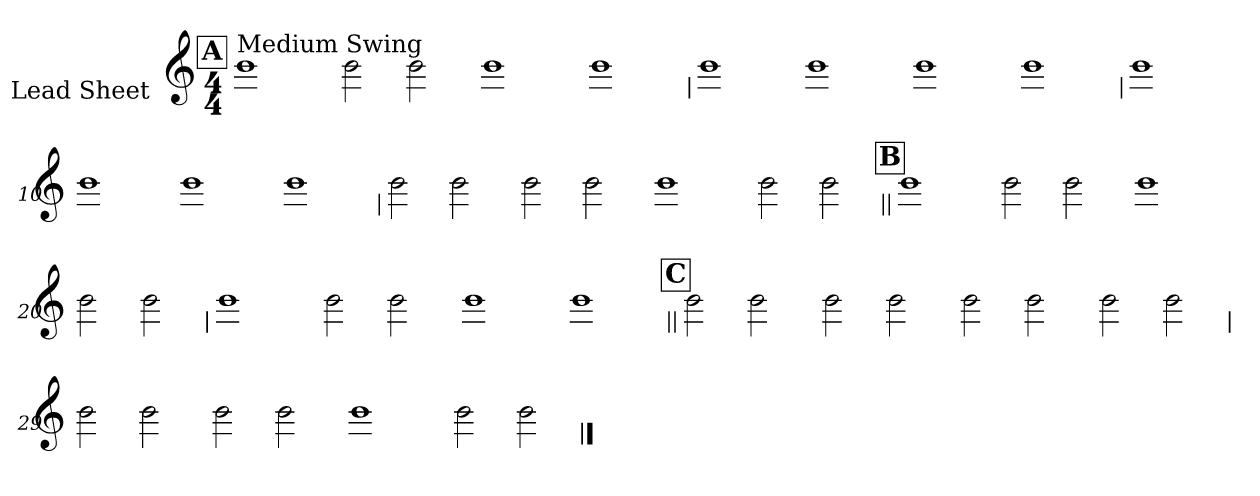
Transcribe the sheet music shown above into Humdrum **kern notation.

**kern
*part1
*staff1
*I"Lead Sheet
*stria0
*clefG2
*k[]
*C:
*M4/4
!!LO:REH:place=s1:a:t=A
=1||
!LO:TX:a:t=Medium Swing
1b
=2-
2b
2b
=3-
1b
=4-
1b
!!LO:LB:g=z
=5
1b
=6-
1b
=7-
1b
=8-
1b
!!LO:LB:g=z
=9
1b
=10-
1b
=11-
1b
=12-
1b
!!LO:LB:g=z
=13
2b
2b
=14-
2b
2b
=15-
1b
=16-
2b
2b
!!LO:LB:g=z
!!LO:REH:place=s1:a:t=B
=17||
1b
=18-
2b
2b
=19-
1b
=20-
2b
2b
!!LO:LB:g=z
=21
1b
=22-
2b
2b
=23-
1b
=24-
1b
!!LO:LB:g=z
!!LO:REH:place=s1:a:t=C
=25||
2b
2b
=26-
2b
2b
=27-
2b
2b
=28-
2b
2b
!!LO:LB:g=z
=29
2b
2b
=30-
2b
2b
=31-
1b
=32-
2b
2b
==
*-
